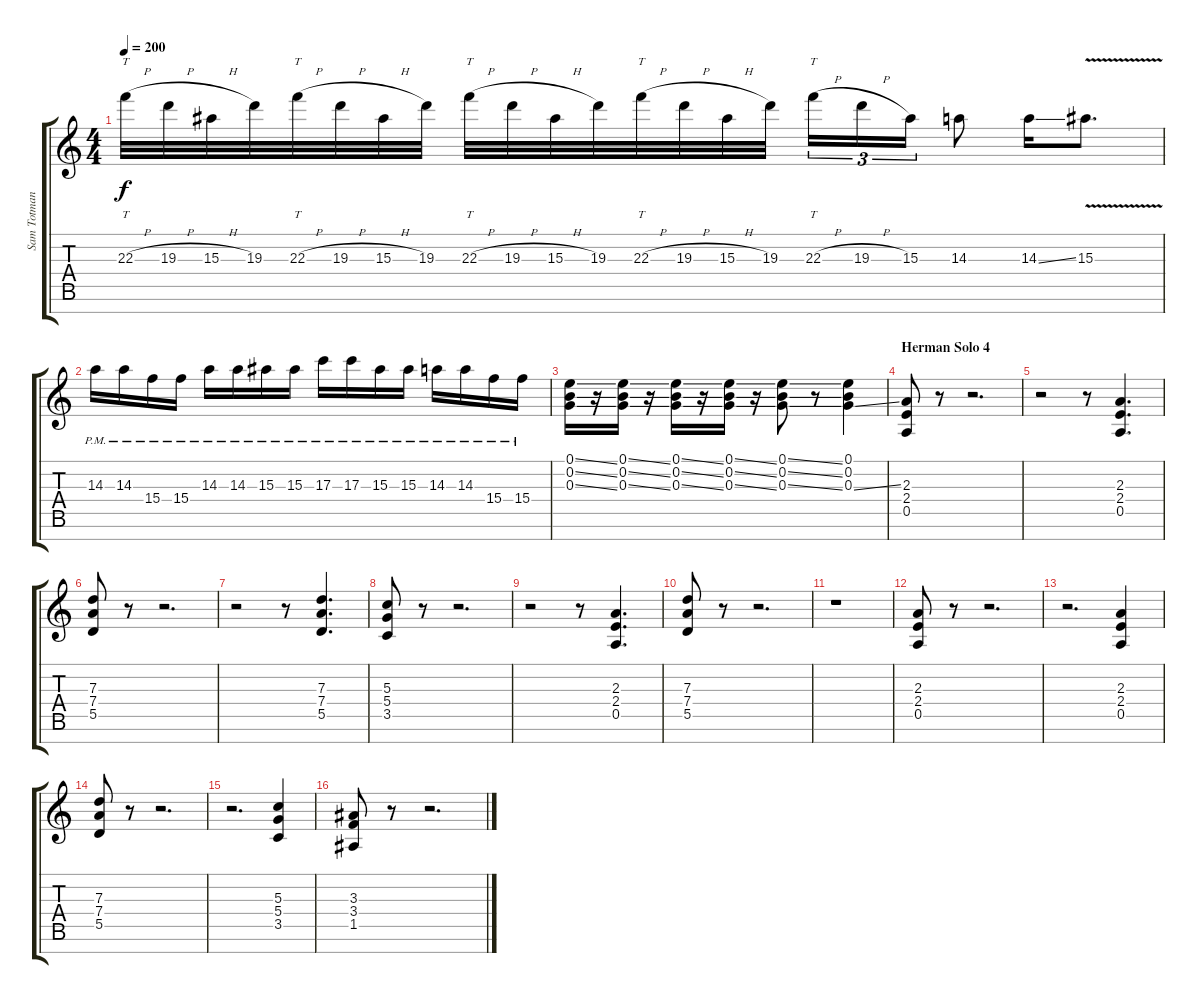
\track ("Sam Totman | Lead" "Sam Totman") {instrument overdrivenguitar}
\staff {score tabs}
\tuning (E4 B3 G3 D3 A2 E2 B1) {hide}
\ts (4 4)
\tempo 200
\clef g2
\ks c
22.3{h}.32{tt dy f} 19.3{h}.32 15.3{h}.32 19.3.32 22.3{h}.32{tt} 19.3{h}.32 15.3{h}.32 19.3.32 22.3{h}.32{tt} 19.3{h}.32 15.3{h}.32 19.3.32 22.3{h}.32{tt} 19.3{h}.32 15.3{h}.32 19.3.32 22.3{h}.16{tt tu (3 2)} 19.3{h}.16{tu (3 2)} 15.3.16{tu (3 2)} 14.3.8 14.3{ss}.16 15.3{v}.8{d} |
14.3{pm}.16 14.3{pm}.16 15.4{pm}.16 15.4{pm}.16 14.3{pm}.16 14.3{pm}.16 15.3{pm}.16 15.3{pm}.16 17.3{pm}.16 17.3{pm}.16 15.3{pm}.16 15.3{pm}.16 14.3{pm}.16 14.3{pm}.16 15.4{pm}.16 15.4{pm}.16 |
(0.1{ss} 0.2{ss} 0.3{ss}).16 r.16 (0.1{ss} 0.2{ss} 0.3{ss}).16 r.16 (0.1{ss} 0.2{ss} 0.3{ss}).16 r.16 (0.1{ss} 0.2{ss} 0.3{ss}).16 r.16 (0.1{ss} 0.2{ss} 0.3{ss}).8 r.8 (0.1 0.2 0.3{ss}).4 |
\section ("" "Herman Solo 4")
(2.3 2.4 0.5).8 r.8 r.2{d} |
r.2 r.8 (2.3 2.4 0.5).4{d} |
(7.3 7.4 5.5).8 r.8 r.2{d} |
r.2 r.8 (7.3 7.4 5.5).4{d} |
(5.3 5.4 3.5).8 r.8 r.2{d} |
r.2 r.8 (2.3 2.4 0.5).4{d} |
(7.3 7.4 5.5).8 r.8 r.2{d} |
r.1 |
(2.3 2.4 0.5).8 r.8 r.2{d} |
r.2{d} (2.3 2.4 0.5).4 |
(7.3 7.4 5.5).8 r.8 r.2{d} |
r.2{d} (5.3 5.4 3.5).4 |
(3.3 3.4 1.5).8 r.8 r.2{d}
